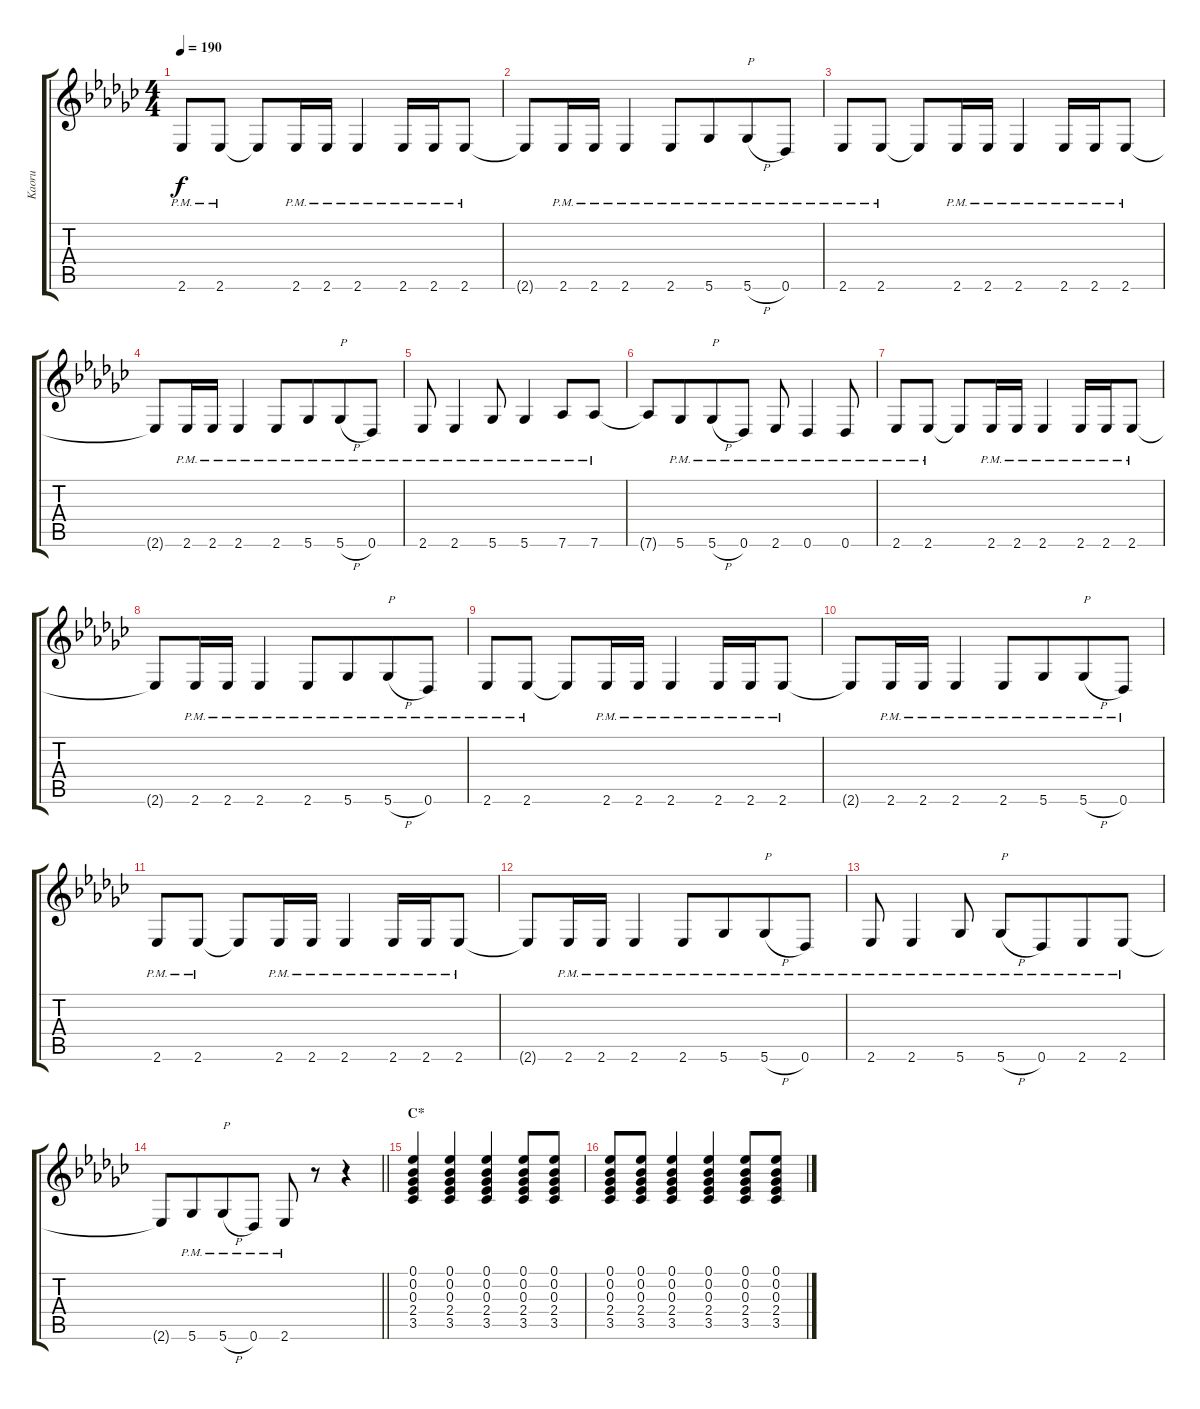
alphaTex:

\track ("Kaoru" "Kaoru") {instrument overdrivenguitar}
\staff {score tabs}
\tuning (Eb4 Bb3 Gb3 Db3 Ab2 Db2) {hide}
\ts (4 4)
\tempo 190
\clef g2
\ks ebminor
2.6{pm}.8{dy f} 2.6{pm}.8 2.6{t}.8 2.6{pm}.16 2.6{pm}.16 2.6{pm}.4 2.6{pm}.16 2.6{pm}.16 2.6{pm}.8 |
2.6{t}.8 2.6{pm}.16 2.6{pm}.16 2.6{pm}.4 2.6{pm}.8 5.6{pm}.8{beam merge} 5.6{h pm}.8{txt "P"} 0.6{pm}.8 |
2.6{pm}.8 2.6{pm}.8 2.6{t}.8 2.6{pm}.16 2.6{pm}.16 2.6{pm}.4 2.6{pm}.16 2.6{pm}.16 2.6{pm}.8 |
2.6{t}.8 2.6{pm}.16 2.6{pm}.16 2.6{pm}.4 2.6{pm}.8 5.6{pm}.8{beam merge} 5.6{h pm}.8{txt "P"} 0.6{pm}.8 |
2.6{pm}.8 2.6{pm}.4 5.6{pm}.8 5.6{pm}.4 7.6{pm}.8 7.6{pm}.8 |
7.6{t}.8 5.6{pm}.8{beam merge} 5.6{h pm}.8{txt "P"} 0.6{pm}.8 2.6{pm}.8 0.6{pm}.4 0.6{pm}.8 |
2.6{pm}.8 2.6{pm}.8 2.6{t}.8 2.6{pm}.16 2.6{pm}.16 2.6{pm}.4 2.6{pm}.16 2.6{pm}.16 2.6{pm}.8 |
2.6{t}.8 2.6{pm}.16 2.6{pm}.16 2.6{pm}.4 2.6{pm}.8 5.6{pm}.8{beam merge} 5.6{h pm}.8{txt "P"} 0.6{pm}.8 |
2.6{pm}.8 2.6{pm}.8 2.6{t}.8 2.6{pm}.16 2.6{pm}.16 2.6{pm}.4 2.6{pm}.16 2.6{pm}.16 2.6{pm}.8 |
2.6{t}.8 2.6{pm}.16 2.6{pm}.16 2.6{pm}.4 2.6{pm}.8 5.6{pm}.8{beam merge} 5.6{h pm}.8{txt "P"} 0.6{pm}.8 |
2.6{pm}.8 2.6{pm}.8 2.6{t}.8 2.6{pm}.16 2.6{pm}.16 2.6{pm}.4 2.6{pm}.16 2.6{pm}.16 2.6{pm}.8 |
2.6{t}.8 2.6{pm}.16 2.6{pm}.16 2.6{pm}.4 2.6{pm}.8 5.6{pm}.8{beam merge} 5.6{h pm}.8{txt "P"} 0.6{pm}.8 |
2.6{pm}.8 2.6{pm}.4 5.6{pm}.8 5.6{h pm}.8{txt "P"} 0.6{pm}.8{beam merge} 2.6{pm}.8 2.6{pm}.8 |
\barLineRight lightlight
2.6{t}.8 5.6{pm}.8{beam merge} 5.6{h pm}.8{txt "P"} 0.6{pm}.8 2.6{pm}.8 r.8 r.4 |
\section ("" "C*")
(0.1 0.2 0.3 2.4 3.5).4 (0.1 0.2 0.3 2.4 3.5).4 (0.1 0.2 0.3 2.4 3.5).4 (0.1 0.2 0.3 2.4 3.5).8 (0.1 0.2 0.3 2.4 3.5).8 |
(0.1 0.2 0.3 2.4 3.5).8 (0.1 0.2 0.3 2.4 3.5).8 (0.1 0.2 0.3 2.4 3.5).4 (0.1 0.2 0.3 2.4 3.5).4 (0.1 0.2 0.3 2.4 3.5).8 (0.1 0.2 0.3 2.4 3.5).8
